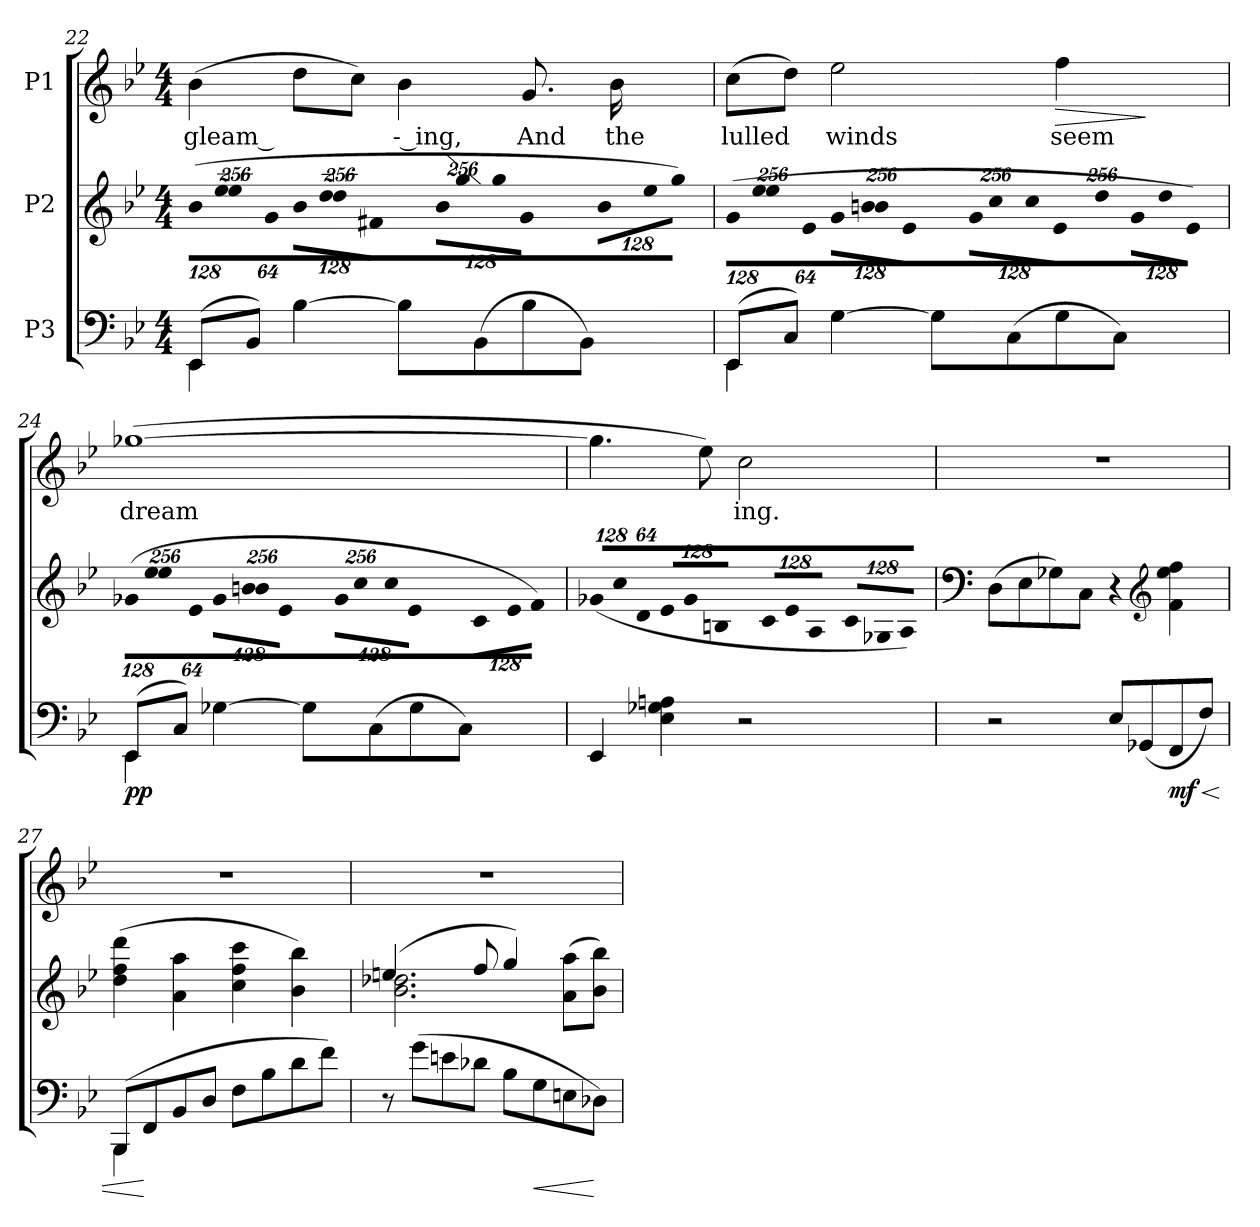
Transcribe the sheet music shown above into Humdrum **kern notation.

**kern	**dynam	**kern	**kern	**text	**dynam
*part3	*part3	*part2	*part1	*part1	*part1
*staff3	*staff3	*staff2	*staff1	*staff1	*staff1
*I"P3	*	*I"P2	*I"P1	*	*
*clefF4	*	*clefG2	*clefG2	*	*
*k[b-e-]	*	*k[b-e-]	*k[b-e-]	*	*
*B-:	*	*B-:	*B-:	*	*
*M4/4	*	*M4/4	*M4/4	*	*
=22	=22	=22	=22	=22	=22
*^	*	*^	*	*	*
*	*	*	*	*Xbrackettup	*	*	*
!	!	!	!	!LO:N:vis=8	!	!	!
!	!	!	!	!	!	!LO:LY:b:color=#000000	!
(8EE-i/L	4EE-i\	.	16ryy	(1024%85b-i\L	(4b-i\	gleam --	.
.	.	.	64ryy	.	.	.	.
.	.	.	256ryy	.	.	.	.
.	.	.	1024ryy	.	.	.	.
!	!	!	!LO:N:vis=4	!LO:N:vis=8	!	!	!
.	.	.	1024%171ee-i/	1024%85ee-i\	.	.	.
8BB-i/J)	.	.	.	.	.	.	.
!	!	!	!	!LO:N:vis=8	!	!	!
.	.	.	.	512%43gi\J	.	.	.
!	!	!	!	!LO:N:vis=8	!	!	!
[4B-i\	4ryy	.	16ryy	1024%85b-i\L	8ddi\L	.	.
.	.	.	64ryy	.	.	.	.
.	.	.	256ryy	.	.	.	.
.	.	.	1024ryy	.	.	.	.
!	!	!	!LO:N:vis=4	!LO:N:vis=8	!	!	!
.	.	.	1024%171ddi/	1024%85ddi\	.	.	.
.	.	.	.	.	8cci\J)	.	.
!	!	!	!	!LO:N:vis=8	!	!	!
.	.	.	.	512%43f#Xi\J	.	.	.
!	!	!	!	!LO:N:vis=8	!	!	!
!	!	!	!	!	!	!LO:LY:b:color=#000000	!
8B-i\L]	2ryy	.	16ryy	1024%85b-i\L	4b-i\	-- ing,	.
.	.	.	64ryy	.	.	.	.
.	.	.	256ryy	.	.	.	.
.	.	.	1024ryy	.	.	.	.
!	!	!	!LO:N:vis=4	!LO:N:vis=8	!	!	!
.	.	.	1024%171ggi/	1024%85ggi\	.	.	.
(8BB-i\	.	.	.	.	.	.	.
!	!	!	!	!LO:N:vis=8	!	!	!
.	.	.	.	512%43gi\J	.	.	.
!	!	!	!	!LO:N:vis=8	!	!	!
!	!	!	!	!	!	!LO:LY:b:color=#000000	!
8B-i\	.	.	16ryy	1024%85b-i\L	8.gi/	And	.
.	.	.	64ryy	.	.	.	.
.	.	.	256ryy	.	.	.	.
.	.	.	1024ryy	.	.	.	.
!	!	!	!	!LO:N:vis=8	!	!	!
.	.	.	8ryy	1024%85ee-i\	.	.	.
8BB-i\J)	.	.	.	.	.	.	.
!	!	!	!	!LO:N:vis=8	!	!	!
.	.	.	.	512%43ggi\J)	.	.	.
!	!	!	!	!	!	!LO:LY:b:color=#000000	!
.	.	.	.	.	16b-i\	the	.
.	.	.	32ryy	.	.	.	.
.	.	.	128ryy	.	.	.	.
.	.	.	512.ryy	.	.	.	.
!!LO:PB:g=z
=23	=23	=23	=23	=23	=23	=23	=23
!	!	!	!	!LO:N:vis=8	!	!	!
!	!	!	!	!	!	!LO:LY:b:color=#000000	!
(8EE-i/L	4EE-i\	.	16ryy	(1024%85gi\L	(8cci\L	lulled	.
.	.	.	64ryy	.	.	.	.
.	.	.	256ryy	.	.	.	.
.	.	.	1024ryy	.	.	.	.
!	!	!	!LO:N:vis=4	!LO:N:vis=8	!	!	!
.	.	.	1024%171ee-i/	1024%85ee-i\	.	.	.
8Ci/J)	.	.	.	.	8ddi\J)	.	.
!	!	!	!	!LO:N:vis=8	!	!	!
.	.	.	.	512%43e-i\J	.	.	.
!	!	!	!	!LO:N:vis=8	!	!	!
!	!	!	!	!	!	!LO:LY:b:color=#000000	!
[4Gi\	4ryy	.	16ryy	1024%85gi\L	2ee-i\	winds	.
.	.	.	64ryy	.	.	.	.
.	.	.	256ryy	.	.	.	.
.	.	.	1024ryy	.	.	.	.
!	!	!	!LO:N:vis=4	!LO:N:vis=8	!	!	!
.	.	.	1024%171b-i/	1024%85bni\	.	.	.
!	!	!	!	!LO:N:vis=8	!	!	!
.	.	.	.	512%43e-i\J	.	.	.
!	!	!	!	!LO:N:vis=8	!	!	!
8Gi\L]	2ryy	.	16ryy	1024%85gi\L	.	.	.
.	.	.	64ryy	.	.	.	.
.	.	.	256ryy	.	.	.	.
.	.	.	1024ryy	.	.	.	.
!	!	!	!LO:N:vis=4	!LO:N:vis=8	!	!	!
.	.	.	1024%171cci/	1024%85cci\	.	.	.
(8Ci\	.	.	.	.	.	.	.
!	!	!	!	!LO:N:vis=8	!	!	!
.	.	.	.	512%43e-i\J	.	.	.
!	!	!	!	!LO:N:vis=8	!	!	!
!	!	!	!	!	!	!LO:LY:b:color=#000000	!LO:HP:b
8Gi\	.	.	16ryy	1024%85gi\L	4ffi\	seem	>
.	.	.	64ryy	.	.	.	.
.	.	.	256ryy	.	.	.	.
.	.	.	1024ryy	.	.	.	.
!	!	!	!LO:N:vis=4	!LO:N:vis=8	!	!	!
.	.	.	1024%171ddi/	1024%85ddi\	.	.	.
8Ci\J)	.	.	.	.	.	.	.
!	!	!	!	!LO:N:vis=8	!	!	!
.	.	.	.	512%43e-i\J)	.	.	.
*v	*v	*	*	*	*	*	*
*	*	*v	*v	*	*	*
.	.	.	.	.	]
=24	=24	=24	=24	=24	=24
*^	*	*^	*	*	*
!	!	!	!	!LO:N:vis=8	!	!	!
!	!	!	!	!	!	!LO:LY:b:color=#000000	!
(8EE-i/L	4EE-i\	pp	16ryy	(1024%85g-Xi\L	([1gg-Xi	dream-	.
.	.	.	64ryy	.	.	.	.
.	.	.	256ryy	.	.	.	.
.	.	.	1024ryy	.	.	.	.
!	!	!	!LO:N:vis=4	!LO:N:vis=8	!	!	!
.	.	.	1024%171ee-i/	1024%85ee-i\	.	.	.
8Ci/J)	.	.	.	.	.	.	.
!	!	!	!	!LO:N:vis=8	!	!	!
.	.	.	.	512%43e-i\J	.	.	.
!	!	!	!	!LO:N:vis=8	!	!	!
[4G-Xi\	4ryy	.	16ryy	1024%85g-i\L	.	.	.
.	.	.	64ryy	.	.	.	.
.	.	.	256ryy	.	.	.	.
.	.	.	1024ryy	.	.	.	.
!	!	!	!LO:N:vis=4	!LO:N:vis=8	!	!	!
.	.	.	1024%171bni/	1024%85bi\	.	.	.
!	!	!	!	!LO:N:vis=8	!	!	!
.	.	.	.	512%43e-i\J	.	.	.
!	!	!	!	!LO:N:vis=8	!	!	!
8G-i\L]	2ryy	.	16ryy	1024%85g-i\L	.	.	.
.	.	.	64ryy	.	.	.	.
.	.	.	256ryy	.	.	.	.
.	.	.	1024ryy	.	.	.	.
!	!	!	!LO:N:vis=4	!LO:N:vis=8	!	!	!
.	.	.	1024%171cci/	1024%85cci\	.	.	.
(8Ci\	.	.	.	.	.	.	.
!	!	!	!	!LO:N:vis=8	!	!	!
.	.	.	.	512%43e-i\J	.	.	.
!	!	!	!	!LO:N:vis=8	!	!	!
8G-i\	.	.	16ryy	1024%85ci\L	.	.	.
.	.	.	64ryy	.	.	.	.
.	.	.	256ryy	.	.	.	.
.	.	.	1024ryy	.	.	.	.
!	!	!	!	!LO:N:vis=8	!	!	!
.	.	.	8ryy	1024%85e-i\	.	.	.
8Ci\J)	.	.	.	.	.	.	.
!	!	!	!	!LO:N:vis=8	!	!	!
.	.	.	.	512%43fi\J)	.	.	.
.	.	.	32ryy	.	.	.	.
.	.	.	128ryy	.	.	.	.
.	.	.	512.ryy	.	.	.	.
*v	*v	*	*	*	*	*	*
*	*	*v	*v	*	*	*
=25	=25	=25	=25	=25	=25
!	!	!LO:N:vis=8	!	!	!
4EE-i/	.	(1024%85g-Xi/L	4.gg-i\]	.	.
!	!	!LO:N:vis=8	!	!	!
.	.	1024%85cci/	.	.	.
!	!	!LO:N:vis=8	!	!	!
.	.	512%43di/J	.	.	.
!	!	!LO:N:vis=8	!	!	!
4E-i\ 4G-Xi 4Ani	.	1024%85e-i/L	.	.	.
!	!	!LO:N:vis=8	!	!	!
.	.	1024%85g-i/	.	.	.
!	!	!	!	!LO:LY:b:color=#000000	!
.	.	.	8ee-i\)	--	.
!	!	!LO:N:vis=8	!	!	!
.	.	512%43Bni/J	.	.	.
!	!	!LO:N:vis=8	!	!	!
!	!	!	!	!LO:LY:b:color=#000000	!
2r	.	1024%85ci/L	2cci\	- ing.	.
!	!	!LO:N:vis=8	!	!	!
.	.	1024%85e-i/	.	.	.
!	!	!LO:N:vis=8	!	!	!
.	.	512%43Ai/J	.	.	.
!	!	!LO:N:vis=8	!	!	!
.	.	1024%85ci/L	.	.	.
!	!	!LO:N:vis=8	!	!	!
.	.	1024%85G-Xi/	.	.	.
!	!	!LO:N:vis=8	!	!	!
.	.	512%43Ai/J)	.	.	.
!!LO:LB:g=z
=26	=26	=26	=26	=26	=26
*	*	*clefF4	*	*	*
2r	.	(8Di\L	1r	.	.
.	.	8E-i\	.	.	.
.	.	8G-Xi\)	.	.	.
.	.	8Ci\J	.	.	.
8E-i/L	.	4r	.	.	.
(8GG-Xi/	.	.	.	.	.
*	*	*clefG2	*	*	*
!	!LO:HP:b	!	!	!	!
8FFi/	< mf	4fi\ 4ee-i 4ffi	.	.	.
8Fi/J)	.	.	.	.	.
=27	=27	=27	=27	=27	=27
*^	*	*	*	*	*
(8BBB-i/L	4BBB-i\	.	(4ddi\ 4ffi 4dddi	1r	.	.
8FFi/	.	[	.	.	.	.
8BB-i/	4ryy	.	4ai\ 4aai	.	.	.
8Di/J	.	.	.	.	.	.
8Fi\L	2ryy	.	4cci\ 4ffi 4ccci	.	.	.
8B-i\	.	.	.	.	.	.
8di\	.	.	4b-i\ 4bb-i)	.	.	.
8fi\J)	.	.	.	.	.	.
*v	*v	*	*	*	*	*
=28	=28	=28	=28	=28	=28
*	*	*^	*	*	*
8r	.	(4.eeni/	2.b-i\ 2.dd-Xi	1r	.	.
(8gi\L	.	.	.	.	.	.
8eni\	.	.	.	.	.	.
8d-Xi\J	.	8ffi/	.	.	.	.
8B-i\L	.	4ggi/)	.	.	.	.
!	!LO:HP:b	!	!	!	!	!
8Gi\	<	.	.	.	.	.
8Eni\	.	(8ai\ 8aaiL	4ryy	.	.	.
8D-Xi\J)	[	8b-i\ 8bb-iJ)	.	.	.	.
*	*	*v	*v	*	*	*
=	=	=	=	=	=
*-	*-	*-	*-	*-	*-
